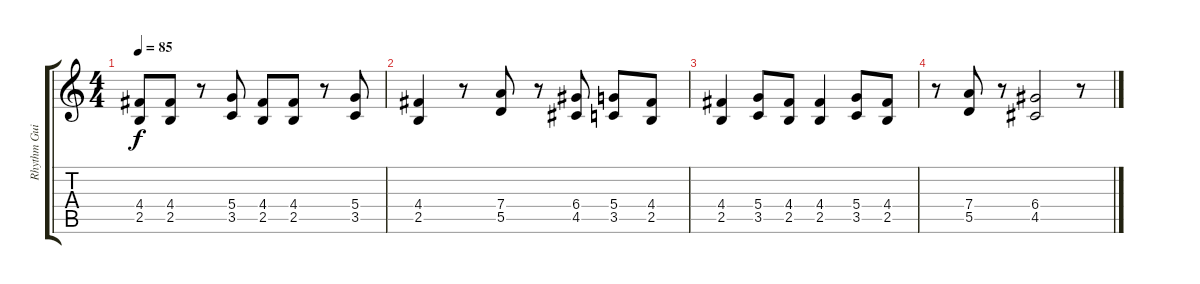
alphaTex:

\track ("Rhythm Guitar 1" "Rhythm Gui") {instrument distortionguitar}
\staff {score tabs}
\tuning (E4 B3 G3 D3 A2 E2) {hide}
\ts (4 4)
\tempo 85
\clef g2
\ks c
(4.4 2.5).8{dy f} (4.4 2.5).8 r.8 (5.4 3.5).8 (4.4 2.5).8 (4.4 2.5).8 r.8 (5.4 3.5).8 |
(4.4 2.5).4 r.8 (7.4 5.5).8 r.8 (6.4 4.5).8 (5.4 3.5).8 (4.4 2.5).8 |
(4.4 2.5).4 (5.4 3.5).8 (4.4 2.5).8 (4.4 2.5).4 (5.4 3.5).8 (4.4 2.5).8 |
r.8 (7.4 5.5).8 r.8 (6.4 4.5).2 r.8
